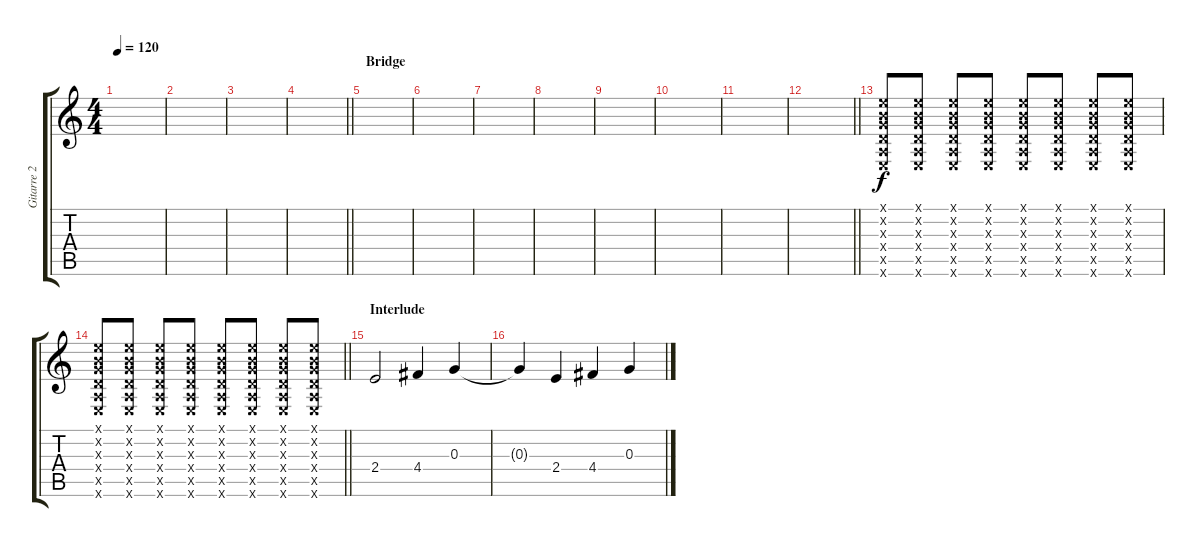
\track ("Gitarre 2" "Gitarre 2") {instrument overdrivenguitar}
\staff {score tabs}
\tuning (E4 B3 G3 D3 A2 E2) {hide}
\ts (4 4)
\tempo 120
\clef g2
\ks c
|
|
|
\barLineRight lightlight
|
\section ("" "Bridge")
|
|
|
|
|
|
|
\barLineRight lightlight
|
(0.1{x} 0.2{x} 0.3{x} 0.4{x} 0.5{x} 0.6{x}).8 (0.1{x} 0.2{x} 0.3{x} 0.4{x} 0.5{x} 0.6{x}).8 (0.1{x} 0.2{x} 0.3{x} 0.4{x} 0.5{x} 0.6{x}).8 (0.1{x} 0.2{x} 0.3{x} 0.4{x} 0.5{x} 0.6{x}).8 (0.1{x} 0.2{x} 0.3{x} 0.4{x} 0.5{x} 0.6{x}).8 (0.1{x} 0.2{x} 0.3{x} 0.4{x} 0.5{x} 0.6{x}).8 (0.1{x} 0.2{x} 0.3{x} 0.4{x} 0.5{x} 0.6{x}).8 (0.1{x} 0.2{x} 0.3{x} 0.4{x} 0.5{x} 0.6{x}).8 |
\barLineRight lightlight
(0.1{x} 0.2{x} 0.3{x} 0.4{x} 0.5{x} 0.6{x}).8 (0.1{x} 0.2{x} 0.3{x} 0.4{x} 0.5{x} 0.6{x}).8 (0.1{x} 0.2{x} 0.3{x} 0.4{x} 0.5{x} 0.6{x}).8 (0.1{x} 0.2{x} 0.3{x} 0.4{x} 0.5{x} 0.6{x}).8 (0.1{x} 0.2{x} 0.3{x} 0.4{x} 0.5{x} 0.6{x}).8 (0.1{x} 0.2{x} 0.3{x} 0.4{x} 0.5{x} 0.6{x}).8 (0.1{x} 0.2{x} 0.3{x} 0.4{x} 0.5{x} 0.6{x}).8 (0.1{x} 0.2{x} 0.3{x} 0.4{x} 0.5{x} 0.6{x}).8 |
\section ("" "Interlude")
2.4.2 4.4.4 0.3.4 |
0.3{t}.4 2.4.4 4.4.4 0.3.4
